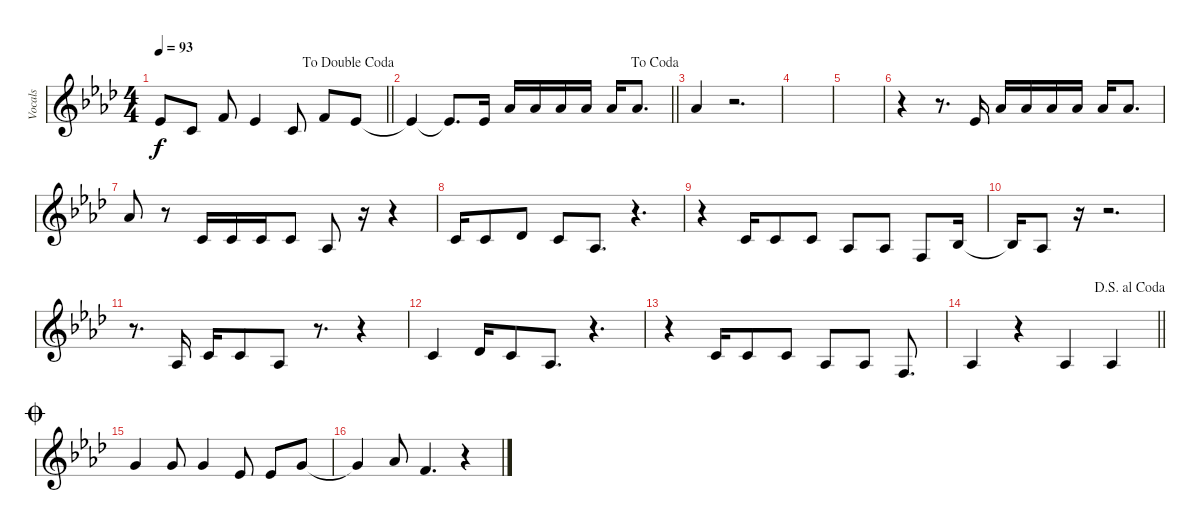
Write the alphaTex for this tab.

\track ("Vocals" "Vocals") {instrument bassoon}
\staff {score}
\tuning (E4 C4 G3 C3 G2 C2) {hide}
\ts (4 4)
\jump dadoublecoda
\tempo 93
\clef g2
\barLineRight lightlight
\ks ab
8.3{t}.8{dy f} 5.3.8 5.2.8 8.3.4 5.3.8 5.2.8 8.3.8 |
\jump dacoda
\barLineRight lightlight
8.3{t}.4 8.3{t}.8{d} 8.3.16 8.2.16 8.2.16 8.2.16 8.2.16 8.2.16 8.2.8{d} |
8.2.4 r.2{d} |
|
|
r.4 r.8{d} 3.2.16 4.1.16 4.1.16 4.1.16 4.1.16 4.1.16 4.1.8{d} |
4.1.8 r.8 0.2.16 0.2.16 0.2.16 0.2.8 1.3.8 r.16 r.4 |
0.2.16 0.2.8 1.2.8 0.2.8 1.3.8{d} r.4{d} |
r.4 0.2.16 0.2.8 0.2.8 1.3.8 1.3.8 5.4.8 3.3.16 |
3.3{t}.16 1.3.8 r.16 r.2{d} |
r.8{d} 1.3.16 0.2.16 0.2.8 1.3.8 r.8{d} r.4 |
0.2.4 1.2.16 0.2.8 1.3.8{d} r.4{d} |
r.4 5.3.16 5.3.8 5.3.8 1.3.8 1.3.8 10.5.8{d} |
\jump dalsegnoalcoda
\barLineRight lightlight
1.3.4 r.4 1.3.4 1.3.4 |
\jump coda
3.1.4 7.2.8 7.2.4 3.2.8 3.2.8 3.1.8 |
3.1{t}.4 4.1.8 5.2.4{d} r.4
